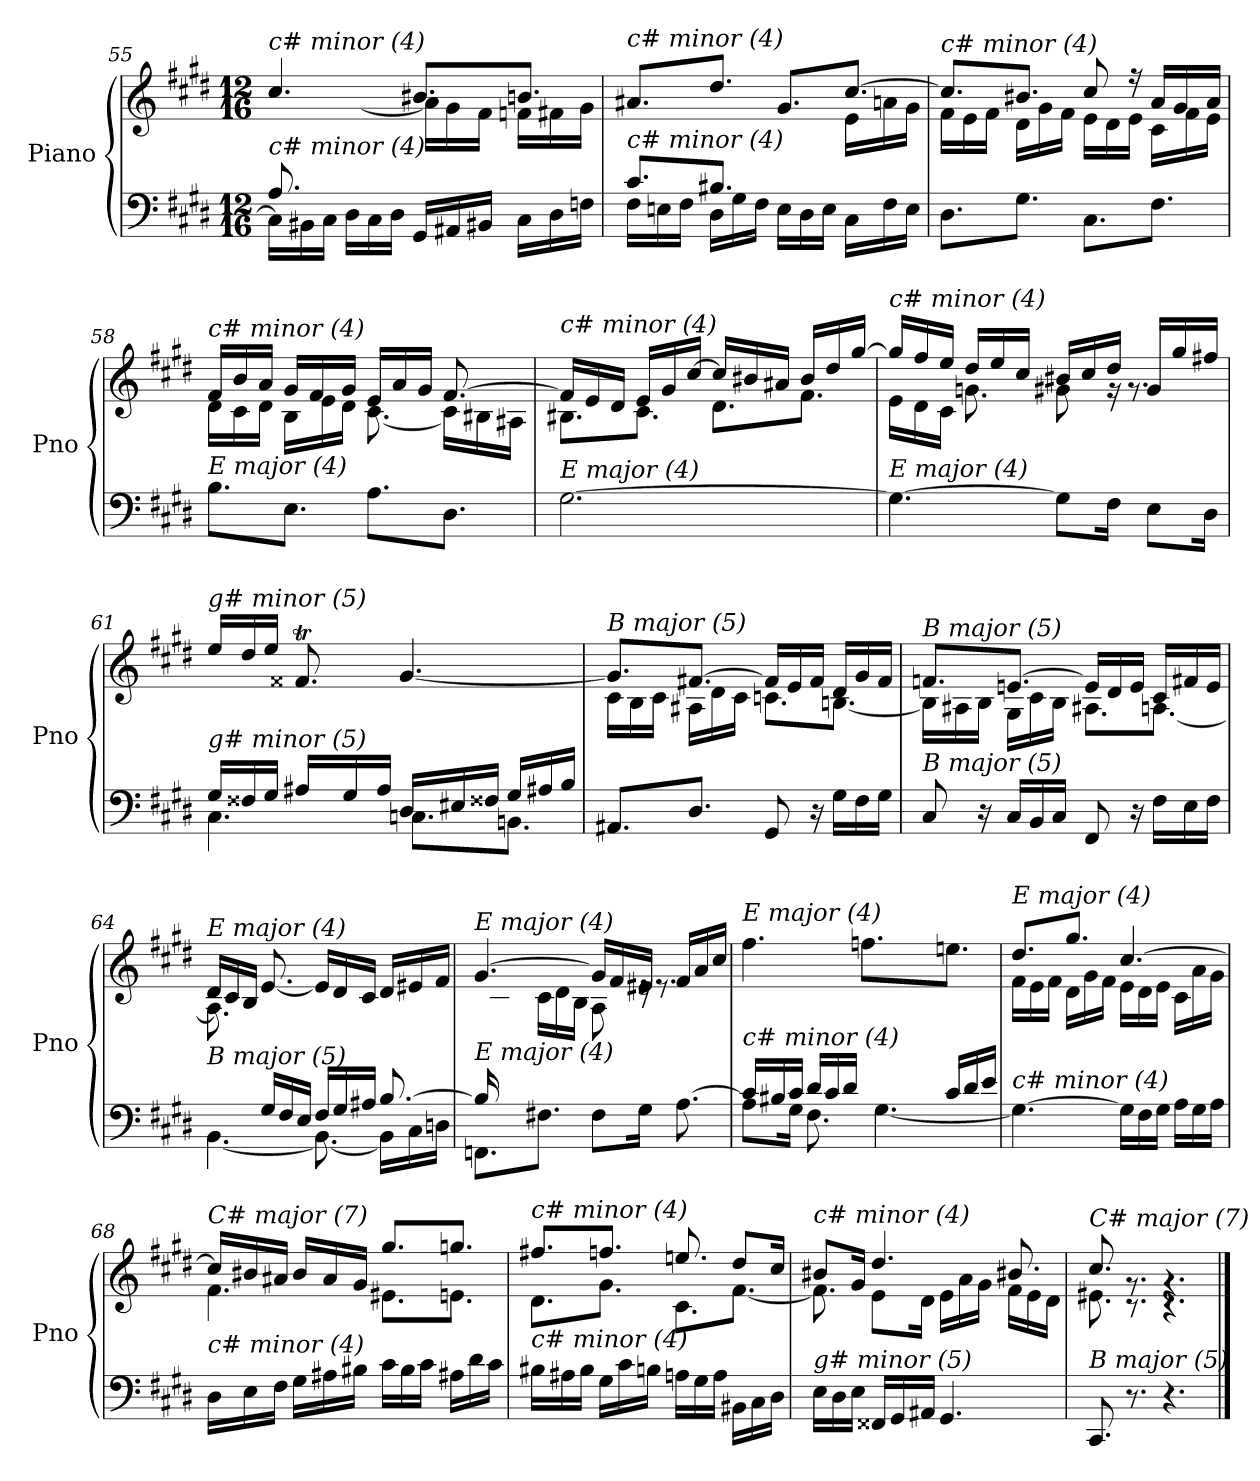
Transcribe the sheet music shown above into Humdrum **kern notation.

**kern	**kern
*part1	*part1
*staff2	*staff1
*I"Piano	*
*I'Pno	*
!!LO:LB:g=z
*clefF4	*clefG2
*k[f#c#g#d#]	*k[f#c#g#d#]
*M12/16	*M12/16
=55	=55
*^	*^
*	*^	*	*^
!	!	!	!LO:TX:i:t=c# minor (4)	!	!
!LO:TX:i:t=c# minor (4)	!	!	!	!	!
8.A/L	8.ryy	16C#\LL]	4.cc#/	8.ryy	8.ryy
.	.	16BB#X\	.	.	.
.	.	16C#\JJ	.	.	.
2ryy	16D#\LL	2ryy	.	[8.a\J	2ryy
.	16C#\	.	.	.	.
.	16D#\JJ	.	.	.	.
.	16GG#/LL	.	8.b#X/L	16a\LL]	.
.	16AA#X/	.	.	16g#\	.
.	16BB#X/JJ	.	.	16f#\JJ	.
.	16C#\LL	.	8.bn/J	16fni\LL	.
.	16D#\	.	.	16f#\	.
16ryy	16Fni\JJ	16ryy	.	16g#\JJ	16ryy
=56	=56	=56	=56	=56	=56
!	!	!	!LO:TX:i:t=c# minor (4)	!	!
!LO:TX:i:t=c# minor (4)	!	!	!	!	!
*	*v	*v	*	*	*
*	*	*	*v	*v
8.c#/L	16F#\LL	8.a#X/L	4.ryy
.	16En\	.	.
.	16F#\JJ	.	.
8.B#X/J	16D#\LL	8.dd#/J	.
.	16G#\	.	.
.	16F#\JJ	.	.
4.ryy	16E\LL	8.g#/L	16g#\LLyy
.	16D#\	.	16f#\
.	16E\JJ	.	16g#\JJ
.	16C#\LL	[8.cc#/J	16e\LL
.	16F#\	.	16an\
.	16E\JJ	.	16g#\JJ
=57	=57	=57	=57
!	!	!LO:TX:i:t=c# minor (4)	!
!LO:TX:i:t=c# minor (4)	!	!	!
*v	*v	*	*
8.D#\L	8.cc#/L]	16f#\LL
.	.	16e\
.	.	16f#\JJ
8.G#\J	8.b#X/J	16d#\LL
.	.	16g#\
.	.	16f#\JJ
8.C#\L	8cc#/	16e\LL
.	.	16d#\
.	16r	16e\JJ
8.F#\J	16a/LL	16c#\LL
.	16g#/	16f#\
.	16a/JJ	16e\JJ
!!LO:LB:g=z	!!
=58	=58	=58
!	!LO:TX:i:t=c# minor (4)	!
!LO:TX:i:t=E major (4)	!	!
8.B\L	16f#/LL	16d#\LL
.	16b/	16c#\
.	16a/JJ	16d#\JJ
8.E\J	16g#/LL	16B\LL
.	16f#/	16e\
.	16g#/JJ	16d#\JJ
8.A\L	16e/LL	[8.c#\
.	16a/	.
.	16g#/JJ	.
8.D#\J	[8.f#/	16c#\LL]
.	.	16B#X\
.	.	16A#X\JJ
=59	=59	=59
!	!LO:TX:i:t=c# minor (4)	!
!LO:TX:i:t=E major (4)	!	!
[2.G#\	16f#/LL]	8.B#X\L
.	16e/	.
.	16d#/JJ	.
.	16e/LL	8.c#\J
.	16g#/	.
.	[16cc#/JJ	.
.	16cc#/LL]	8.d#\L
.	16b#X/	.
.	16a#X/JJ	.
.	16b#/LL	8.f#\J
.	16dd#/	.
.	[16gg#/JJ	.
=60	=60	=60
!	!LO:TX:i:t=c# minor (4)	!
!LO:TX:i:t=E major (4)	!	!
4.G#\_	16gg#/LL]	16e\LL
.	16ff#/	16d#\
.	16ee/JJ	16c#\JJ
.	16dd#/LL	8.gni\
.	16ee/	.
.	16cc#/JJ	.
8G#\L]	16b#X/LL	8g#\
.	16cc#/	.
16F#\Jk	16dd#/JJ	16rg
8E\L	16g#/LL	8.rg
.	16gg#/	.
16D#\Jk	16ff#X/JJ	.
!!LO:LB:g=z	!!
=61	=61	=61
*^	*	*
*	*^	*	*
!	!	!	!LO:TX:i:t=g# minor (5)	!
!LO:TX:i:t=g# minor (5)	!	!	!	!
8.ryy	16G#/LL	4.C#\	16ee/LL	8.ryy
.	16F##X/	.	16dd#/	.
.	16G#/JJ	.	16ee/JJ	.
8.ryy	16A#X/LL	.	8.f##Xt/	32g#!yy
.	.	.	.	32f##!yy
.	16G#/	.	.	32g#!yy
.	.	.	.	16.f##!yy
.	16A#/JJ	.	.	.
4.ryy	16D#/LL	8.Cni\L	[4.g#/	4.ryy
.	16E#X/	.	.	.
.	16F##X/JJ	.	.	.
.	16G#/LL	8.BBn\J	.	.
.	16A#X/	.	.	.
.	16B/JJ	.	.	.
*	*v	*v	*	*
=62	=62	=62	=62
!	!	!LO:TX:i:t=B major (5)	!
!LO:TX:i:t=B major (5)	!	!	!
*v	*v	*	*
8.AA#X/L	8.g#/L]	16c#\LL
.	.	16B\
.	.	16c#\JJ
8.D#/J	[8.f#X/J	16A#X\LL
.	.	16d#\
.	.	16c#\JJ
8GG#/	16f#/LL]	8.cni\L
.	16e/	.
16r	16f#/JJ	.
16G#\LL	16d#/LL	[8.Bn\J
16F#\	16g#/	.
16G#\JJ	16f#/JJ	.
!!LO:LB:g=z	!!
=63	=63	=63
!	!LO:TX:i:t=B major (5)	!
!LO:TX:i:t=B major (5)	!	!
8C#/	8.fni/L	16B\LL]
.	.	16A#X\
16r	.	16B\JJ
16C#/LL	[8.en/J	16G#\LL
16BB/	.	16c#\
16C#/JJ	.	16B\JJ
8FF#/	16e/LL]	8.A#X\L
.	16d#/	.
16r	16e/JJ	.
16F#\LL	16c#/LL	[8.An\J
16E\	16f#/	.
16F#\JJ	16e/JJ	.
=64	=64	=64
*^	*	*
!	!	!LO:TX:i:t=E major (4)	!
!LO:TX:i:t=B major (5)	!	!	!
8.ryy	[4.BB\	16d#/LL	8.A\]
.	.	16c#/	.
.	.	16B/JJ	.
16G#/LL	.	[8.e/	2ryy
16F#/	.	.	.
16E/JJ	.	.	.
16F#/LL	8.BB\_	16e/LL]	.
16G#/	.	16d#/	.
16A#X/JJ	.	16c#/JJ	.
[8.B/	16BB\LL]	16d#/LL	.
.	16C#\	16e#Xj/	.
.	16Dn\JJ	16f#/JJ	16ryy
=65	=65	=65	=65
!	!	!LO:TX:i:t=E major (4)	!
!LO:TX:i:t=E major (4)	!	!	!
16B/LL]	8.FFni\L	[4.g#/	16ryy
2ryy	.	.	16c#\
.	.	.	16dn\JJ
.	8.F#Xi\J	.	16c#\LL
.	.	.	16d\
.	.	.	16B\JJ
.	8F#\L	16g#/LL]	8A\
.	.	16f#/	.
.	16G#\Jk	16e#Xj/JJ	16re
8.ryy	[8.A\	16f#/LL	8.re
.	.	16a/	.
.	.	16cc#/JJ	.
*	*	*v	*v
!!LO:PB:g=z
=66	=66	=66
!	!	!LO:TX:i:t=E major (4)
!LO:TX:i:t=c# minor (4)	!	!
8A\L]	16c#/LL	4.ff#\
.	16B#X/	.
16G#\Jk	16c#/JJ	.
16d#/LL	8.F#\	.
16c#/	.	.
16d#/JJ	.	.
16G#/LLyy	[4.G#\	8.ffni\L
16A#X/	.	.
16B#/JJ	.	.
16c#/LL	.	8.een\J
16d#/	.	.
16e/JJ	.	.
*v	*v	*
=67	=67
*	*^
!	!LO:TX:i:t=E major (4)	!
!LO:TX:i:t=c# minor (4)	!	!
4.G#\_	8.dd#/L	16f#\LL
.	.	16e\
.	.	16f#\JJ
.	8.gg#/J	16d#\LL
.	.	16g#\
.	.	16f#\JJ
16G#\LL]	[4.cc#/	16e\LL
16F#\	.	16d#\
16G#\JJ	.	16e\JJ
16A\LL	.	16c#\LL
16G#\	.	16a\
16A\JJ	.	16g#\JJ
=68	=68	=68
!	!LO:TX:i:t=C# major (7)	!
!LO:TX:i:t=c# minor (4)	!	!
16D#\LL	16cc#/LL]	4.f#\
16E\	16b#X/	.
16F#\JJ	16a#X/JJ	.
16G#\LL	16b#/LL	.
16A#X\	16a#/	.
16B#X\JJ	16g#/JJ	.
16c#\LL	8.gg#/L	8.e#X\L
16B#\	.	.
16c#\JJ	.	.
16A#X\LL	8.ggni/J	8.en\J
16d#\	.	.
16c#\JJ	.	.
!!LO:LB:g=z	!!
=69	=69	=69
!	!LO:TX:i:t=c# minor (4)	!
!LO:TX:i:t=c# minor (4)	!	!
16B#X\LL	8.ff#X/L	8.d#\L
16A#X\	.	.
16B#\JJ	.	.
16G#\LL	8.ffni/J	8.g#\J
16c#\	.	.
16Bn\JJ	.	.
16An\LL	8.een/	8.c#\L
16G#\	.	.
16A\JJ	.	.
16BB#X\LL	8dd#/L	[8.f#\J
16C#\	.	.
16D#\JJ	16cc#/Jk	.
=70	=70	=70
!	!LO:TX:i:t=c# minor (4)	!
!LO:TX:i:t=g# minor (5)	!	!
16E\LL	8b#X/L	8.f#\]
16D#\	.	.
16E\JJ	16g#/Jk	.
16FF##X/LL	4.dd#/	8e\L
16GG#/	.	.
16AA#X/JJ	.	16d#\Jk
4.GG#/	.	16e\LL
.	.	16a\
.	.	16g#\JJ
.	8.b#X/	16f#\LL
.	.	16e\
.	.	16d#\JJ
=71	=71	=71
!	!LO:TX:i:t=C# major (7)	!
!LO:TX:i:t=B major (5)	!	!
8.CC#/	8.cc#/	8.e#X\
8.r	8.rg	8.r
4.r	4.rg	4.r
*	*v	*v
==	==
*-	*-
